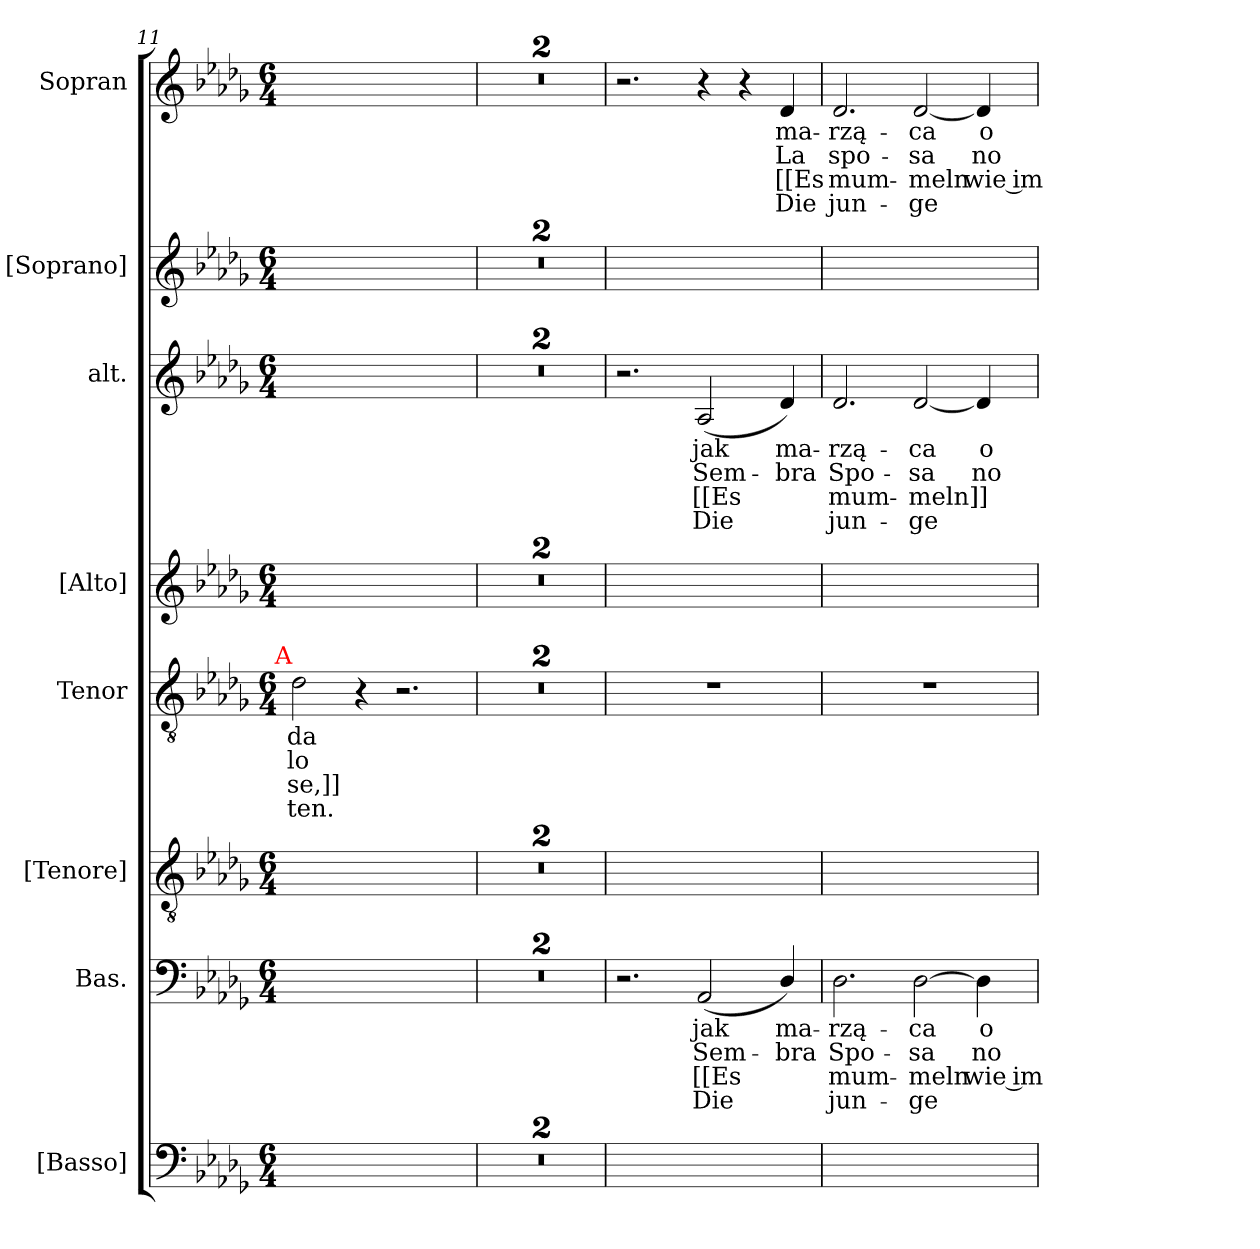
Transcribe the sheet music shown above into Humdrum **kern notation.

**kern	**kern	**text	**text	**text	**text	**kern	**kern	**text	**text	**text	**text	**kern	**kern	**text	**text	**text	**text	**kern	**kern	**text	**text	**text	**text
*part8	*part7	*part7	*part7	*part7	*part7	*part6	*part5	*part5	*part5	*part5	*part5	*part4	*part3	*part3	*part3	*part3	*part3	*part2	*part1	*part1	*part1	*part1	*part1
*staff8	*staff7	*staff7	*staff7	*staff7	*staff7	*staff6	*staff5	*staff5	*staff5	*staff5	*staff5	*staff4	*staff3	*staff3	*staff3	*staff3	*staff3	*staff2	*staff1	*staff1	*staff1	*staff1	*staff1
*I"[Basso]	*I"Bas.	*	*	*	*	*I"[Tenore]	*I"Tenor	*	*	*	*	*I"[Alto]	*I"alt.	*	*	*	*	*I"[Soprano]	*I"Sopran	*	*	*	*
*I'B	*I'B	*	*	*	*	*I'T	*I'T	*	*	*	*	*I'A	*I'A	*	*	*	*	*I'S	*I'S	*	*	*	*
*clefF4	*clefF4	*	*	*	*	*clefGv2	*clefGv2	*	*	*	*	*clefG2	*clefG2	*	*	*	*	*clefG2	*clefG2	*	*	*	*
*k[b-e-a-d-g-]	*k[b-e-a-d-g-]	*	*	*	*	*k[b-e-a-d-g-]	*k[b-e-a-d-g-]	*	*	*	*	*k[b-e-a-d-g-]	*k[b-e-a-d-g-]	*	*	*	*	*k[b-e-a-d-g-]	*k[b-e-a-d-g-]	*	*	*	*
*D-:	*D-:	*	*	*	*	*D-:	*D-:	*	*	*	*	*D-:	*D-:	*	*	*	*	*D-:	*D-:	*	*	*	*
*M6/4	*M6/4	*	*	*	*	*M6/4	*M6/4	*	*	*	*	*M6/4	*M6/4	*	*	*	*	*M6/4	*M6/4	*	*	*	*
=11	=11	=11	=11	=11	=11	=11	=11	=11	=11	=11	=11	=11	=11	=11	=11	=11	=11	=11	=11	=11	=11	=11	=11
!	!	!	!	!	!	!	!LO:TX:a:rj:color=red:t=A	!	!	!	!	!	!	!	!	!	!	!	!	!	!	!	!
!	!	!	!	!	!	!	!	!	!LO:LY:color=blue	!	!	!	!	!	!	!	!	!	!	!	!	!	!
1.ryy	1.ryy	.	.	.	.	1.ryy	2d-\	-da	-lo	-se,]]	-ten.	1.ryy	1.ryy	.	.	.	.	1.ryy	1.ryy	.	.	.	.
.	.	.	.	.	.	.	4r	.	.	.	.	.	.	.	.	.	.	.	.	.	.	.	.
.	.	.	.	.	.	.	2.r	.	.	.	.	.	.	.	.	.	.	.	.	.	.	.	.
=12	=12	=12	=12	=12	=12	=12	=12	=12	=12	=12	=12	=12	=12	=12	=12	=12	=12	=12	=12	=12	=12	=12	=12
1.ryy	1.ryy	.	.	.	.	1.ryy	1.r	.	.	.	.	1.ryy	1.ryy	.	.	.	.	1.ryy	1.ryy	.	.	.	.
=13	=13	=13	=13	=13	=13	=13	=13	=13	=13	=13	=13	=13	=13	=13	=13	=13	=13	=13	=13	=13	=13	=13	=13
1.ryy	1.ryy	.	.	.	.	1.ryy	1.r	.	.	.	.	1.ryy	1.ryy	.	.	.	.	1.ryy	1.ryy	.	.	.	.
=14	=14	=14	=14	=14	=14	=14	=14	=14	=14	=14	=14	=14	=14	=14	=14	=14	=14	=14	=14	=14	=14	=14	=14
1.ryy	2.r	.	.	.	.	1.ryy	1.r	.	.	.	.	1.ryy	2.r	.	.	.	.	1.ryy	2.r	.	.	.	.
!	!	!	!LO:LY:color=blue	!	!	!	!	!	!	!	!	!	!	!	!LO:LY:color=blue	!	!	!	!	!	!	!	!
.	(<2AA-/	jak	Sem-	[[Es	Die	.	.	.	.	.	.	.	(<2A-/	jak	Sem-	[[Es	Die	.	4r	.	.	.	.
.	.	.	.	.	.	.	.	.	.	.	.	.	.	.	.	.	.	.	4r	.	.	.	.
!	!	!	!LO:LY:color=blue	!	!	!	!	!	!	!	!	!	!	!	!LO:LY:color=blue	!	!	!	!	!	!LO:LY:color=blue	!	!
.	4D-/)	ma-	-bra	.	.	.	.	.	.	.	.	.	4d-/)	ma-	-bra	.	.	.	4d-/	ma-	La	[[Es	Die
=15	=15	=15	=15	=15	=15	=15	=15	=15	=15	=15	=15	=15	=15	=15	=15	=15	=15	=15	=15	=15	=15	=15	=15
!	!	!	!LO:LY:color=blue	!	!	!	!	!	!	!	!	!	!	!	!LO:LY:color=blue	!	!	!	!	!	!LO:LY:color=blue	!	!
1.ryy	2.D-\	-rzą-	Spo-	mum-	jun-	1.ryy	1.r	.	.	.	.	1.ryy	2.d-/	-rzą-	Spo-	mum-	jun-	1.ryy	2.d-/	-rzą-	spo-	mum-	jun-
!	!	!	!LO:LY:color=blue	!	!	!	!	!	!	!	!	!	!	!	!LO:LY:color=blue	!	!	!	!	!	!LO:LY:color=blue	!	!
.	[2D-\	-ca	-sa	-meln	-ge	.	.	.	.	.	.	.	[2d-/	-ca	-sa	-meln]]	-ge	.	[2d-/	-ca	-sa	-meln	-ge
!	!	!	!LO:LY:color=blue	!	!	!	!	!	!	!	!	!	!	!	!LO:LY:color=blue	!	!	!	!	!	!LO:LY:color=blue	!	!
.	4D-\]	o	no-	wie im	.	.	.	.	.	.	.	.	4d-/]	o	no-	.	.	.	4d-/]	o	no-	wie im	.
=	=	=	=	=	=	=	=	=	=	=	=	=	=	=	=	=	=	=	=	=	=	=	=
*-	*-	*-	*-	*-	*-	*-	*-	*-	*-	*-	*-	*-	*-	*-	*-	*-	*-	*-	*-	*-	*-	*-	*-
